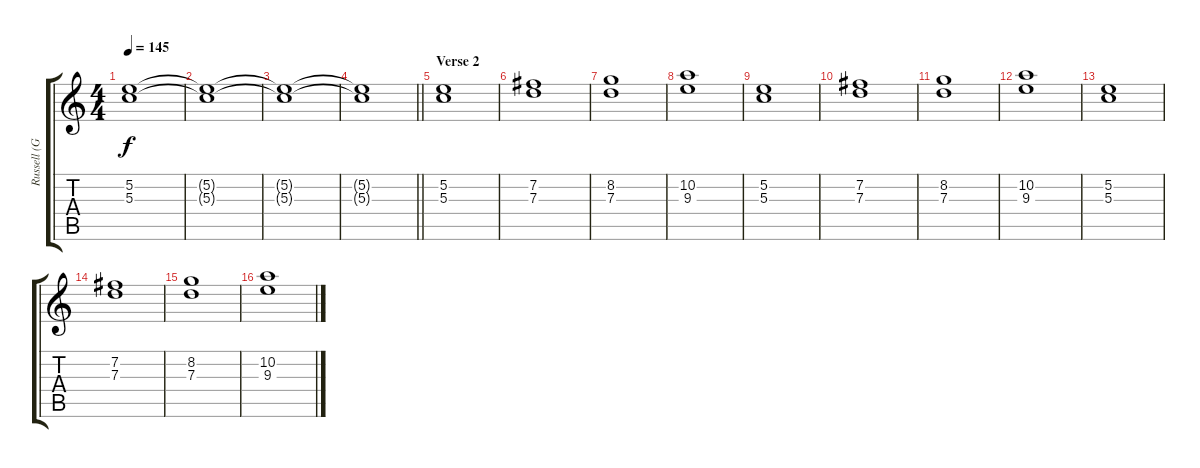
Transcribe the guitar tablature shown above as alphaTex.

\track ("Russell (Guitar 1)" "Russell (G") {instrument electricguitarjazz}
\staff {score tabs}
\tuning (E4 B3 G3 D3 A2 E2) {hide}
\ts (4 4)
\tempo 145
\clef g2
\ks c
(5.2 5.3).1{dy f} |
(5.2{t} 5.3{t}).1 |
(5.2{t} 5.3{t}).1 |
\barLineRight lightlight
(5.2{t} 5.3{t}).1 |
\section ("" "Verse 2")
(5.2 5.3).1 |
(7.2 7.3).1 |
(8.2 7.3).1 |
(10.2 9.3).1 |
(5.2 5.3).1 |
(7.2 7.3).1 |
(8.2 7.3).1 |
(10.2 9.3).1 |
(5.2 5.3).1 |
(7.2 7.3).1 |
(8.2 7.3).1 |
(10.2 9.3).1
